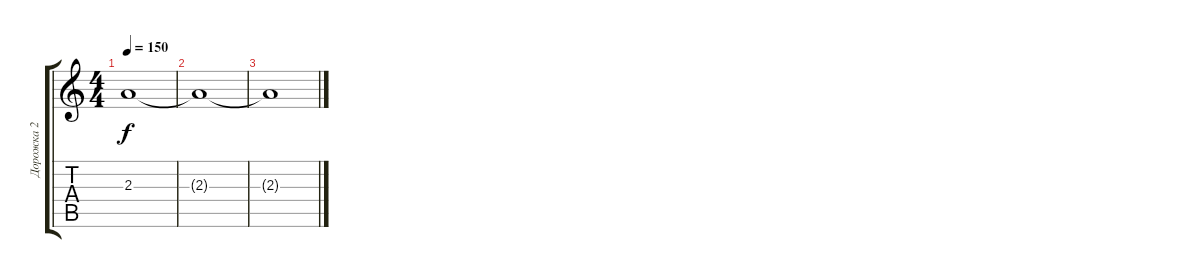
\track ("Дорожка 2" "Дорожка 2") {instrument distortionguitar}
\staff {score tabs}
\tuning (E4 B3 G3 D3 A2 E2) {hide}
\ts (4 4)
\tempo 150
\clef g2
\ks c
2.3{t}.1{dy f} |
2.3{t}.1 |
2.3{t}.1
